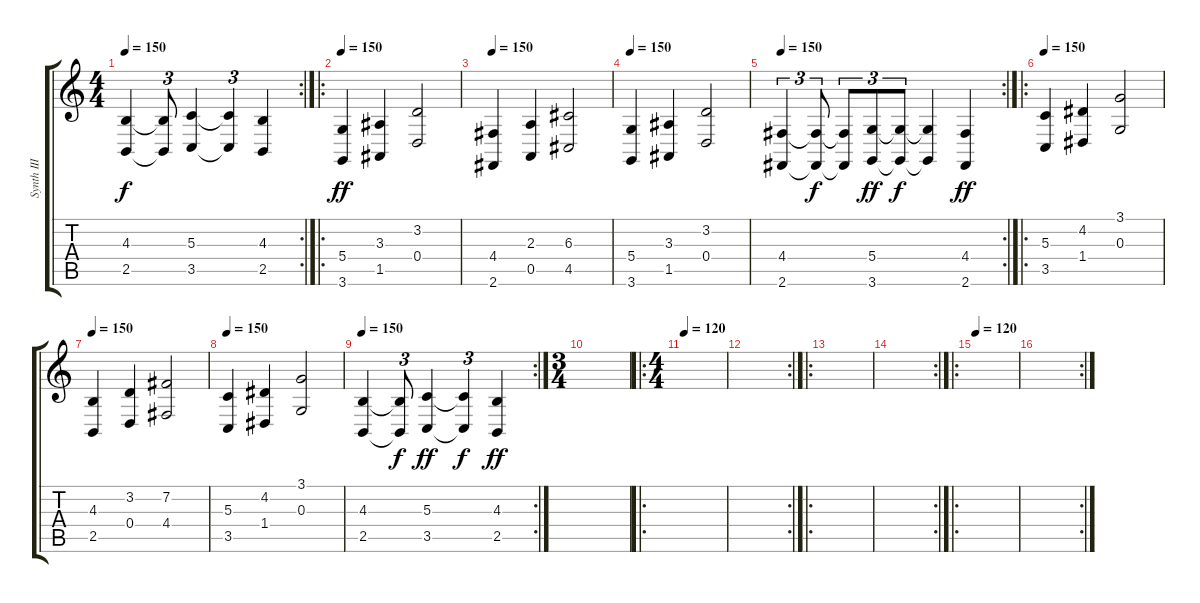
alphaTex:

\track ("Synth III" "Synth III") {instrument pad4choir}
\staff {score tabs}
\tuning (E4 B3 G3 D3 A2 E2) {hide}
\rc 2
\ts (4 4)
\tempo 150
\clef g2
\ks c
(4.3 2.5).4{dy f} (4.3{t} 2.5{t}).8{tu (3 2)} (5.3 3.5).4 (5.3{t} 3.5{t}).4{tu (3 2)} (4.3 2.5).4 |
\ro
\tempo 150
(5.4 3.6).4{dy ff} (3.3 1.5).4 (3.2 0.4).2 |
\tempo 150
(4.4 2.6).4 (2.3 0.5).4 (6.3 4.5).2 |
\tempo 150
(5.4 3.6).4 (3.3 1.5).4 (3.2 0.4).2 |
\rc 2
\tempo 150
(4.4 2.6).4{tu (3 2)} (4.4{t} 2.6{t}).8{tu (3 2) dy f} (4.4{t} 2.6{t}).8{tu (3 2)} (5.4 3.6).8{tu (3 2) dy ff} (5.4{t} 3.6{t}).8{tu (3 2) dy f} (5.4{t} 3.6{t}).4 (4.4 2.6).4{dy ff} |
\ro
\tempo 150
(5.3 3.5).4 (4.2 1.4).4 (3.1 0.3).2 |
\tempo 150
(4.3 2.5).4 (3.2 0.4).4 (7.2 4.4).2 |
\tempo 150
(5.3 3.5).4 (4.2 1.4).4 (3.1 0.3).2 |
\rc 2
\tempo 150
(4.3 2.5).4 (4.3{t} 2.5{t}).8{tu (3 2) dy f} (5.3 3.5).4{dy ff} (5.3{t} 3.5{t}).4{tu (3 2) dy f} (4.3 2.5).4{dy ff} |
\ts (3 4)
|
\ro
\ts (4 4)
\tempo 120
|
\rc 2
|
\ro
|
\rc 2
|
\ro
\tempo 120
|
\rc 2
